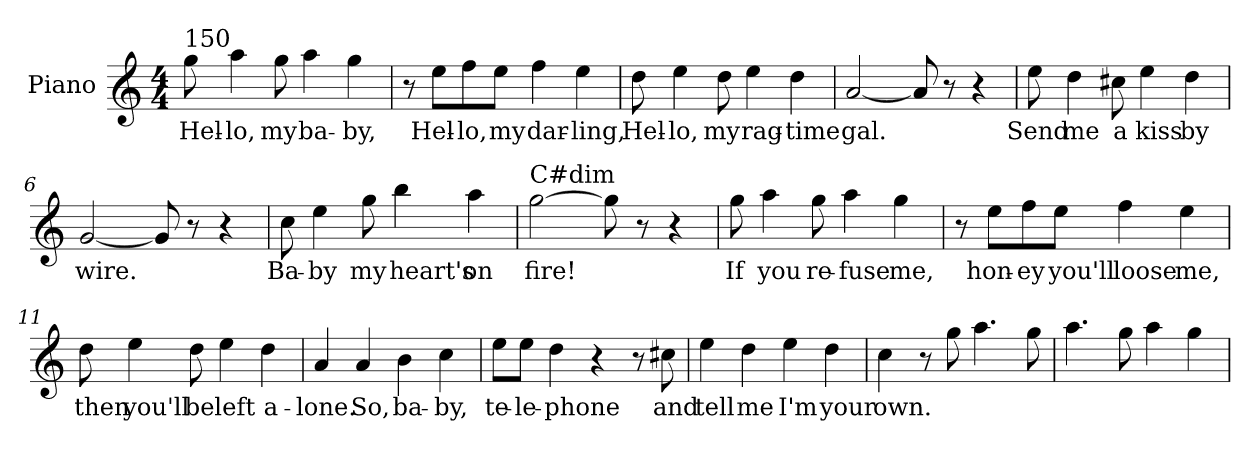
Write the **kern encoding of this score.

**kern	**text
*part1	*part1
*staff1	*staff1
*I"Piano	*
*I'Pno	*
*clefG2	*
*k[]	*
*C:	*
*M4/4	*
=1	=1
!LO:TX:a:t=150	!
8gg\	Hel-
4aa\	-lo,
8gg\	my
4aa\	ba-
4gg\	-by,
=2	=2
8r	.
8ee\L	Hel-
8ff\	-lo,
8ee\J	my
4ff\	dar-
4ee\	-ling,
=3	=3
8dd\	Hel-
4ee\	-lo,
8dd\	my
4ee\	rag-
4dd\	-time
=4	=4
[2a/	gal.
8a/]	.
8r	.
4r	.
!!LO:LB:g=z
=5	=5
8ee\	Send
4dd\	me
8cc#X\	a
4ee\	kiss
4dd\	by
=6	=6
[2g/	wire.
8g/]	.
8r	.
4r	.
=7	=7
8cc\	Ba-
4ee\	-by
8gg\	my
4bb\	heart's
4aa\	on
=8	=8
!LO:TX:a:t=C#dim	!
[2gg\	fire!
8gg\]	.
8r	.
4r	.
!!LO:LB:g=z
=9	=9
8gg\	If
4aa\	you
8gg\	re-
4aa\	-fuse
4gg\	me,
=10	=10
8r	.
8ee\L	hon-
8ff\	-ey
8ee\J	you'll
4ff\	loose
4ee\	me,
=11	=11
8dd\	then
4ee\	you'll
8dd\	be
4ee\	left
4dd\	a-
=12	=12
4a/	-lone.
4a/	So,
4b\	ba-
4cc\	-by,
!!LO:LB:g=z
=13	=13
8ee\L	te-
8ee\J	-le-
4dd\	-phone
4r	.
8r	.
8cc#X\	and
=14	=14
4ee\	tell
4dd\	me
4ee\	I'm
4dd\	your
=15	=15
4cc\	own.
8r	.
8gg\	.
4.aa\	.
8gg\	.
=16	=16
4.aa\	.
8gg\	.
4aa\	.
4gg\	.
=	=
*-	*-
